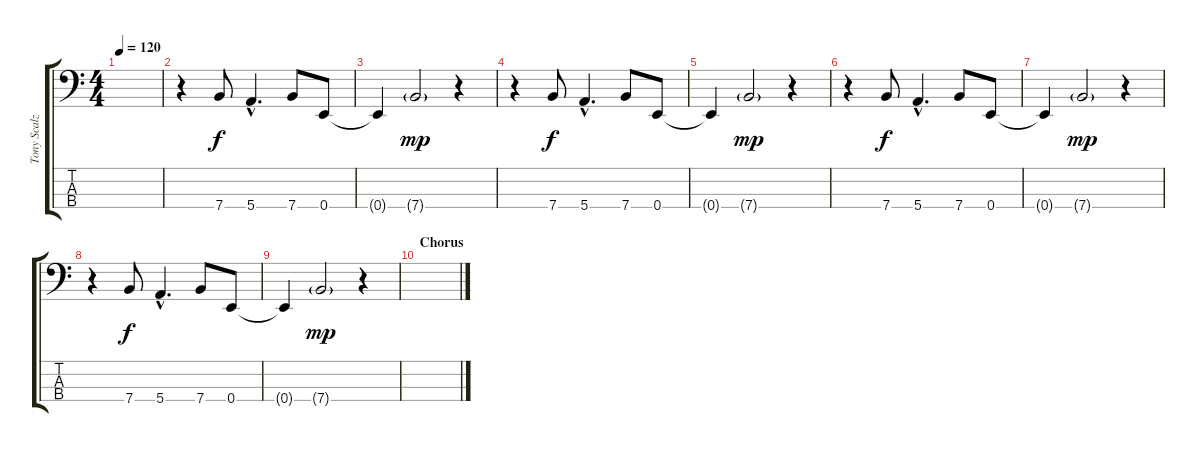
\track ("Tony Scalzo" "Tony Scalz") {instrument synthbass2}
\staff {score tabs}
\tuning (G2 D2 A1 E1) {hide}
\ts (4 4)
\tempo 120
\clef f4
\ks c
|
r.4 7.4.8{dy f} 5.4{hac}.4{d} 7.4.8 0.4.8 |
0.4{t}.4 7.4{g}.2{dy mp} r.4 |
r.4 7.4.8{dy f} 5.4{hac}.4{d} 7.4.8 0.4.8 |
0.4{t}.4 7.4{g}.2{dy mp} r.4 |
r.4 7.4.8{dy f} 5.4{hac}.4{d} 7.4.8 0.4.8 |
0.4{t}.4 7.4{g}.2{dy mp} r.4 |
r.4 7.4.8{dy f} 5.4{hac}.4{d} 7.4.8 0.4.8 |
0.4{t}.4 7.4{g}.2{dy mp} r.4 |
\section ("" "Chorus")
